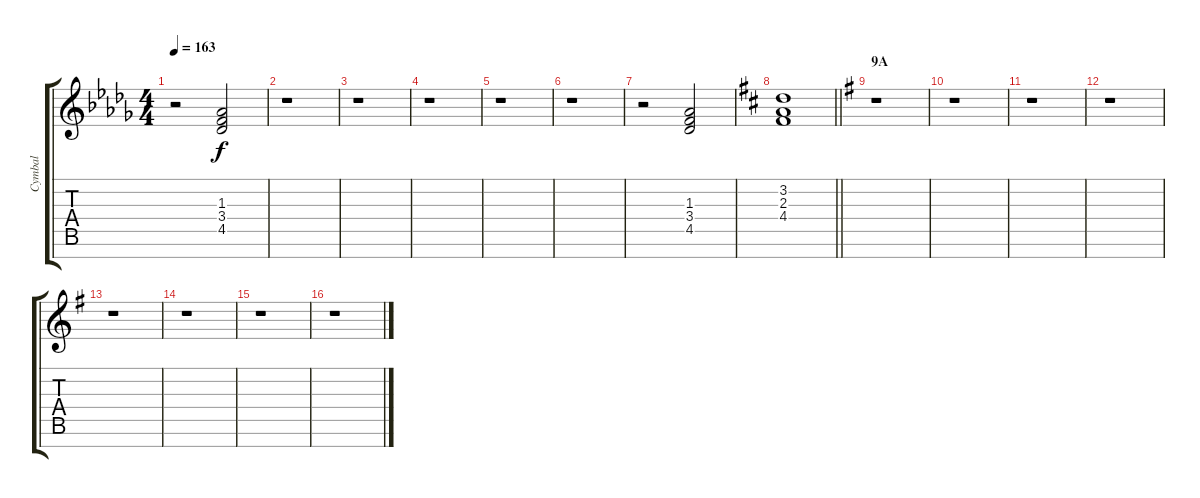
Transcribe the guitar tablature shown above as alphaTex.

\track ("Cymbal" "Cymbal") {instrument reversecymbal}
\staff {score tabs}
\tuning (E5 B4 G4 D4 A3 E3 B2) {hide}
\ts (4 4)
\tempo 163
\clef g2
\ks db
r.2{dy f} (1.3 3.4 4.5).2 |
r.1 |
r.1 |
r.1 |
r.1 |
r.1 |
r.2 (1.3 3.4 4.5).2 |
\barLineRight lightlight
\ks d
(3.2 2.3 4.4).1 |
\section ("" "9A")
\ks g
r.1 |
r.1 |
r.1 |
r.1 |
r.1 |
r.1 |
r.1 |
r.1
